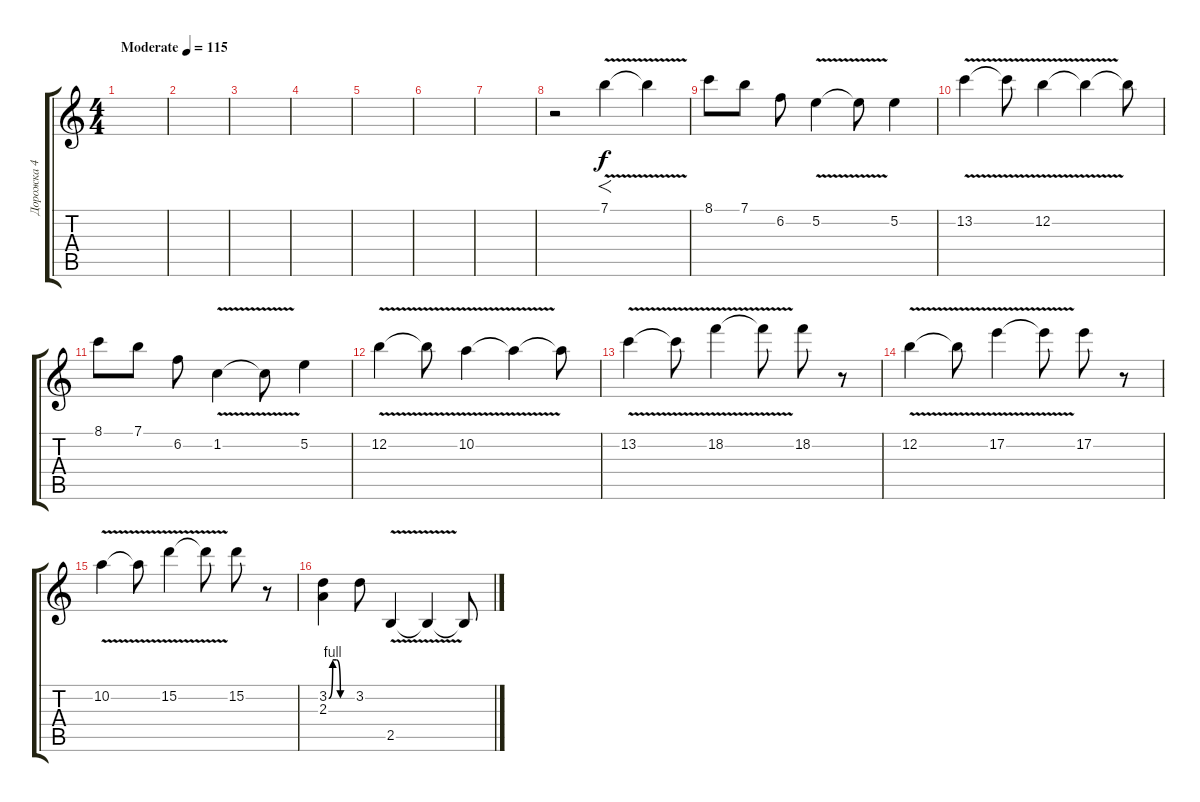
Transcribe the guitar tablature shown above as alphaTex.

\track ("Дорожка 4" "Дорожка 4") {instrument distortionguitar}
\staff {score tabs}
\tuning (E4 B3 G3 D3 A2 E2) {hide}
\ts (4 4)
\tempo (115 "Moderate")
\clef g2
\ks c
|
|
|
|
|
|
|
r.2 7.1{v}.4{f} 7.1{t}.4 |
8.1.8 7.1.8 6.2.8 5.2{v}.4 5.2{t}.8 5.2.4 |
13.2{v}.4 13.2{t}.8 12.2{v}.4 12.2{t}.4 12.2{t}.8 |
8.1.8 7.1.8 6.2.8 1.2{v}.4 1.2{t}.8 5.2.4 |
12.2{v}.4 12.2{t}.8 10.2{v}.4 10.2{t}.4 10.2{t}.8 |
13.2{v}.4 13.2{t}.8 18.2{v}.4 18.2{t}.8 18.2.8 r.8 |
12.2{v}.4 12.2{t}.8 17.2{v}.4 17.2{t}.8 17.2.8 r.8 |
10.2{v}.4 10.2{t}.8 15.2{v}.4 15.2{t}.8 15.2.8 r.8 |
(3.2{be (custom 0 0 10 4 20 4 30 0 40 0 50 0 60 0)} 2.3).4 3.2.8 2.5{v}.4 2.5{t}.4 2.5{t}.8
